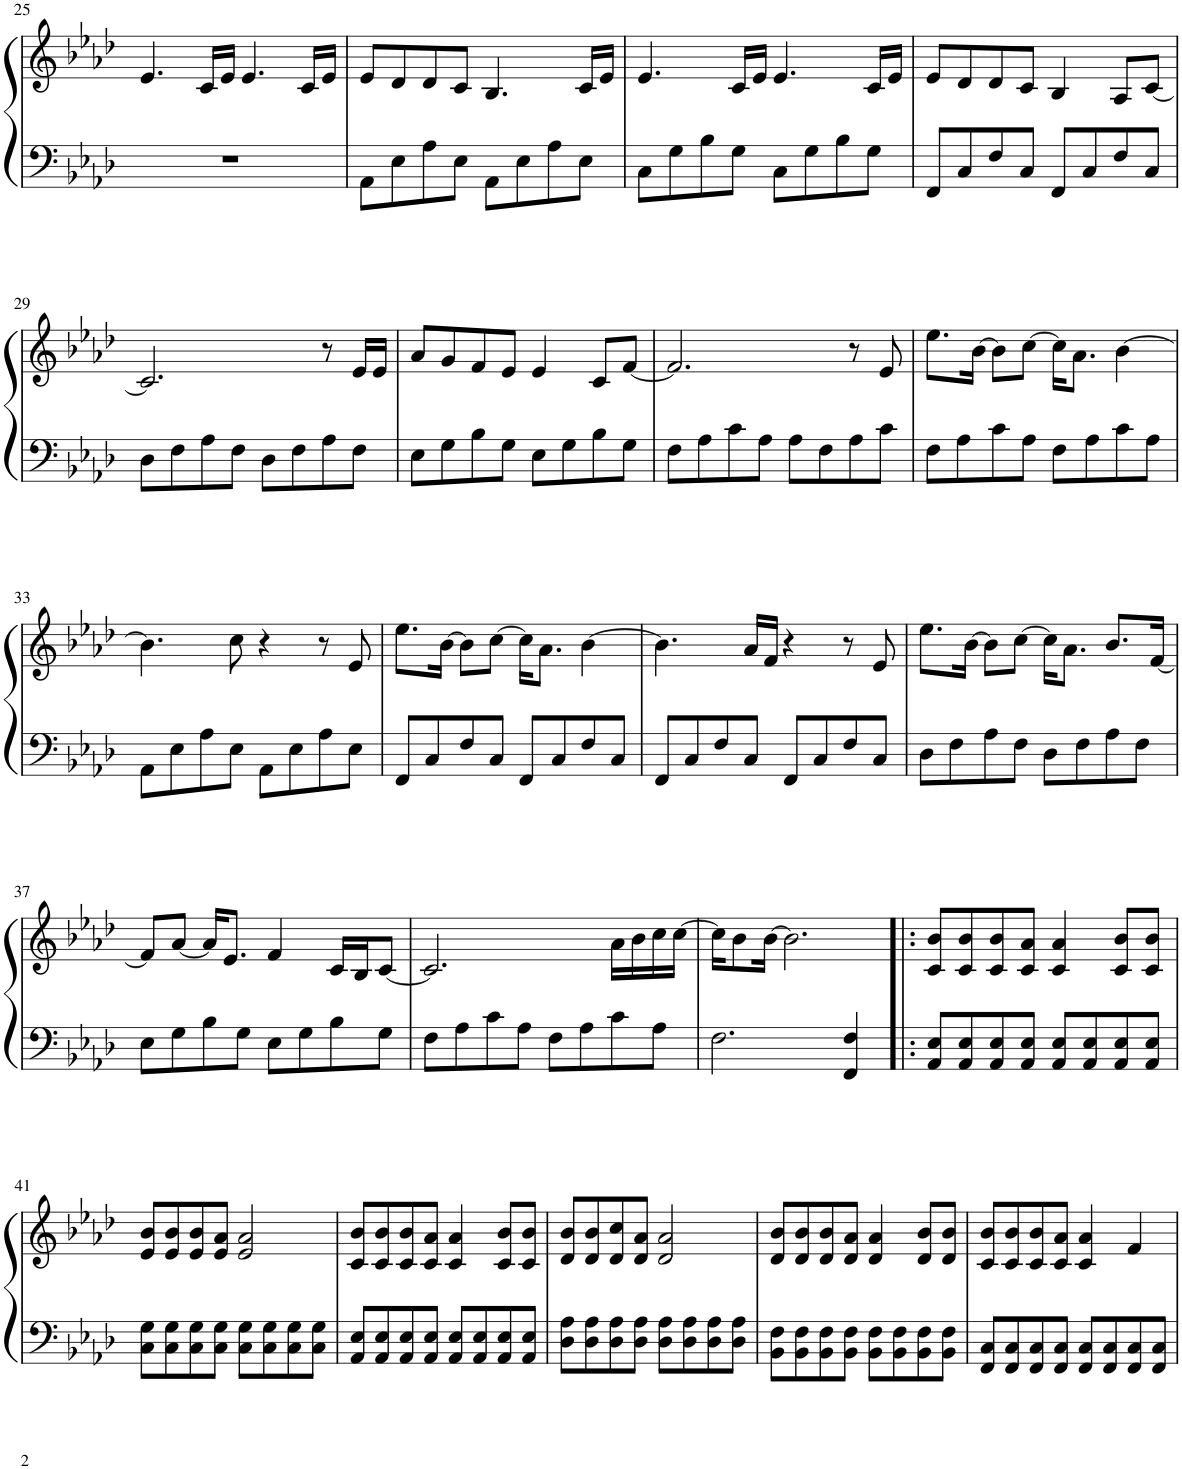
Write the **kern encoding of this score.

**kern	**kern
*part1	*part1
*staff2	*staff1
*I"Piano	*
*I'Pno.	*
!!LO:PB:g=z
*clefF4	*clefG2
*k[b-e-a-d-]	*k[b-e-a-d-]
*M4/4	*M4/4
=25	=25
1r	4.e-/
.	16c/LL
.	16e-/JJ
.	4.e-/
.	16c/LL
.	16e-/JJ
=26	=26
8AA-\L	8e-/L
8E-\	8d-/
8A-\	8d-/
8E-\J	8c/J
8AA-\L	4.B-/
8E-\	.
8A-\	.
8E-\J	16c/LL
.	16e-/JJ
=27	=27
8C\L	4.e-/
8G\	.
8B-\	.
8G\J	16c/LL
.	16e-/JJ
8C\L	4.e-/
8G\	.
8B-\	.
8G\J	16c/LL
.	16e-/JJ
=28	=28
8FF/L	8e-/L
8C/	8d-/
8F/	8d-/
8C/J	8c/J
8FF/L	4B-/
8C/	.
8F/	8A-/L
8C/J	[8c/J
!!LO:LB:g=z
=29	=29
8D-\L	2.c/]
8F\	.
8A-\	.
8F\J	.
8D-\L	.
8F\	.
8A-\	8r
8F\J	16e-/LL
.	16e-/JJ
=30	=30
8E-\L	8a-/L
8G\	8g/
8B-\	8f/
8G\J	8e-/J
8E-\L	4e-/
8G\	.
8B-\	8c/L
8G\J	[8f/J
=31	=31
8F\L	2.f/]
8A-\	.
8c\	.
8A-\J	.
8A-\L	.
8F\	.
8A-\	8r
8c\J	8e-/
=32	=32
8F\L	8.ee-\L
8A-\	.
.	[16b-\Jk
8c\	8b-\L]
8A-\J	[8cc\J
8F\L	16cc\KL]
.	8.a-\J
8A-\	.
8c\	[4b-\
8A-\J	.
!!LO:LB:g=z
=33	=33
8AA-\L	4.b-\]
8E-\	.
8A-\	.
8E-\J	8cc\
8AA-\L	4r
8E-\	.
8A-\	8r
8E-\J	8e-/
=34	=34
8FF/L	8.ee-\L
8C/	.
.	[16b-\Jk
8F/	8b-\L]
8C/J	[8cc\J
8FF/L	16cc\KL]
.	8.a-\J
8C/	.
8F/	[4b-\
8C/J	.
=35	=35
8FF/L	4.b-\]
8C/	.
8F/	.
8C/J	16a-/LL
.	16f/JJ
8FF/L	4r
8C/	.
8F/	8r
8C/J	8e-/
=36	=36
8D-\L	8.ee-\L
8F\	.
.	[16b-\Jk
8A-\	8b-\L]
8F\J	[8cc\J
8D-\L	16cc\KL]
.	8.a-\J
8F\	.
8A-\	8.b-/L
8F\J	.
.	[16f/Jk
!!LO:LB:g=z
=37	=37
8E-\L	8f/L]
8G\	[8a-/J
8B-\	16a-/KL]
.	8.e-/J
8G\J	.
8E-\L	4f/
8G\	.
8B-\	16c/LL
.	16B-/J
8G\J	[8c/J
=38	=38
8F\L	2.c/]
8A-\	.
8c\	.
8A-\J	.
8F\L	.
8A-\	.
8c\	16a-\LL
.	16b-\
8A-\J	16cc\
.	[16cc\JJ
=39	=39
2.F\	16cc\KL]
.	8b-\
.	[16b-\Jk
.	2.b-\]
4FF/ 4F/	.
=40!|:	=40!|:
8AA-/ 8E-/L	8c/ 8b-/L
8AA-/ 8E-/	8c/ 8b-/
8AA-/ 8E-/	8c/ 8b-/
8AA-/ 8E-/J	8c/ 8a-/J
8AA-/ 8E-/L	4c/ 4a-/
8AA-/ 8E-/	.
8AA-/ 8E-/	8c/ 8b-/L
8AA-/ 8E-/J	8c/ 8b-/J
!!LO:LB:g=z
=41	=41
8C\ 8G\L	8e-/ 8b-/L
8C\ 8G\	8e-/ 8b-/
8C\ 8G\	8e-/ 8b-/
8C\ 8G\J	8e-/ 8a-/J
8C\ 8G\L	2e-/ 2a-/
8C\ 8G\	.
8C\ 8G\	.
8C\ 8G\J	.
=42	=42
8AA-/ 8E-/L	8c/ 8b-/L
8AA-/ 8E-/	8c/ 8b-/
8AA-/ 8E-/	8c/ 8b-/
8AA-/ 8E-/J	8c/ 8a-/J
8AA-/ 8E-/L	4c/ 4a-/
8AA-/ 8E-/	.
8AA-/ 8E-/	8c/ 8b-/L
8AA-/ 8E-/J	8c/ 8b-/J
=43	=43
8D-\ 8A-\L	8d-/ 8b-/L
8D-\ 8A-\	8d-/ 8b-/
8D-\ 8A-\	8d-/ 8cc/
8D-\ 8A-\J	8d-/ 8a-/J
8D-\ 8A-\L	2d-/ 2a-/
8D-\ 8A-\	.
8D-\ 8A-\	.
8D-\ 8A-\J	.
=44	=44
8BB-\ 8F\L	8d-/ 8b-/L
8BB-\ 8F\	8d-/ 8b-/
8BB-\ 8F\	8d-/ 8b-/
8BB-\ 8F\J	8d-/ 8a-/J
8BB-\ 8F\L	4d-/ 4a-/
8BB-\ 8F\	.
8BB-\ 8F\	8d-/ 8b-/L
8BB-\ 8F\J	8d-/ 8b-/J
=45	=45
8FF/ 8C/L	8c/ 8b-/L
8FF/ 8C/	8c/ 8b-/
8FF/ 8C/	8c/ 8b-/
8FF/ 8C/J	8c/ 8a-/J
8FF/ 8C/L	4c/ 4a-/
8FF/ 8C/	.
8FF/ 8C/	4f/
8FF/ 8C/J	.
=	=
*-	*-
